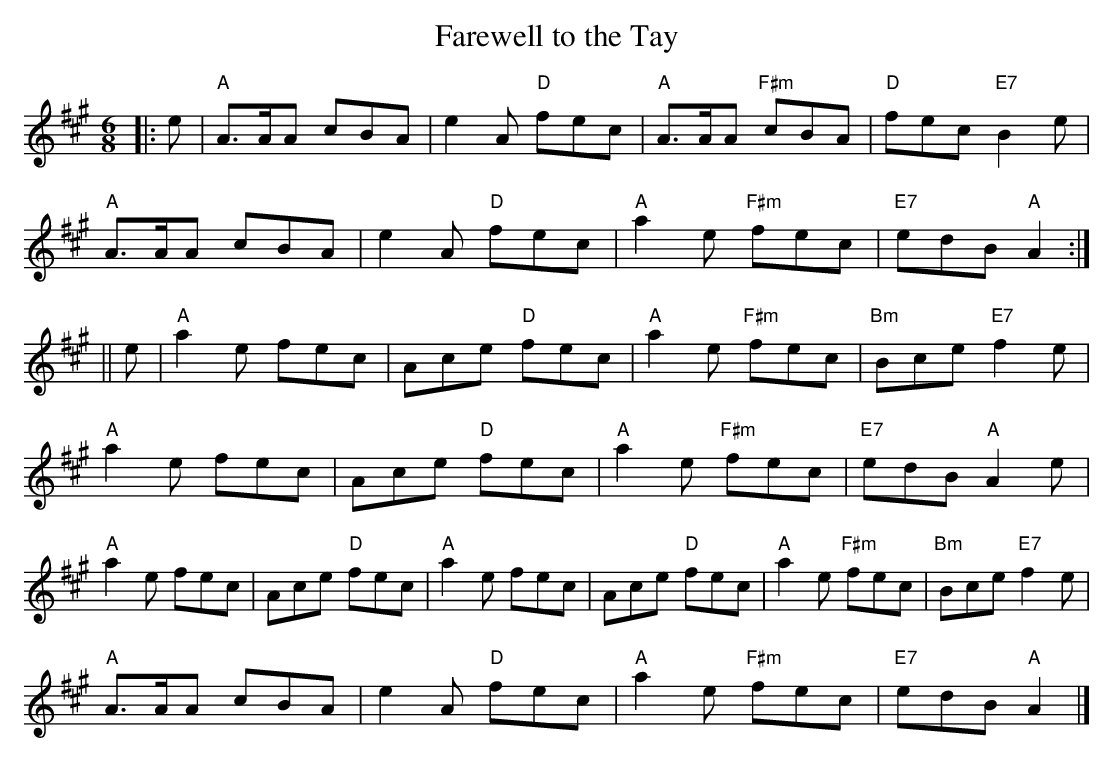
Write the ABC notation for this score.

X:1
T:Farewell to the Tay
M:6/8
L:1/8
K:A
|: e |\
"A" A>AA       cBA |      e2A "D"  fec  |\
"A" A>AA "F#m" cBA | "D"  fec "E7" B2 e |!
"A" A>AA       cBA |      e2A "D"  fec  |\
"A" a2e  "F#m" fec | "E7" edB "A"  A2  :|!
|| e |\
"A" a2e        fec |      Ace "D"  fec  |\
"A" a2e  "F#m" fec | "Bm" Bce "E7" f2e  |!
"A" a2e        fec |      Ace "D"  fec  |\
"A" a2e  "F#m" fec | "E7" edB "A"  A2e  |!
"A" a2e        fec |      Ace "D"  fec  |
"A" a2e   fec | Ace "D"  fec | "A"  a2 e "F#m" fec | "Bm" Bce "E7" f2 e|!
"A" A>AA       cBA |      e2A "D"  fec  |\
"A" a2e "F#m"  fec | "E7" edB "A"  A2   |]
